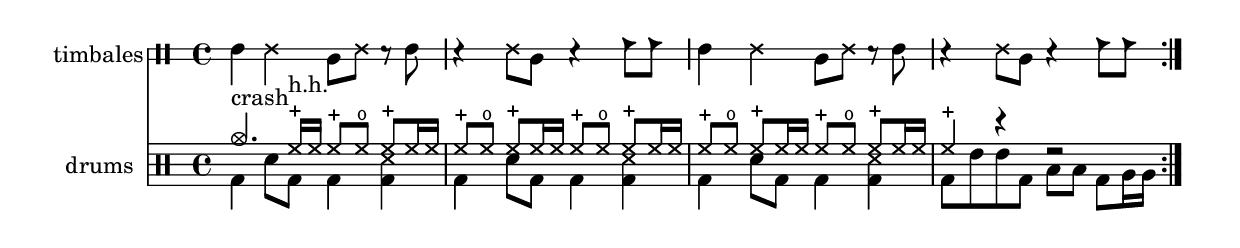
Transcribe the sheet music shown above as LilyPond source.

%% Do not edit this file; it is auto-generated from LSR http://lsr.dsi.unimi.it
%% This file is in the public domain.
\version "2.11.38"

\header {
  lsrtags = "rhythms, percussion"
 texidoc = "
LilyPond makes drums input quite easy, with powerful pre-configured
tools such as the @code{\\drummode} function and the @code{DrumStaff}
context: drums are placed at their own staff positions (with a special
clef symbol) and have noteheads according to the drum. You can easily
attach an extra symbol to the drum, and restrict the number of lines. 
" }
% begin verbatim
drh = \drummode { cymc4.^"crash" hhc16^"h.h." hh \repeat unfold 5 { hhc8 hho hhc8 hh16 hh } hhc4 r4 r2 }
drl = \drummode { \repeat unfold 3 { bd4 sn8 bd bd4 << bd ss >> } bd8 tommh tommh bd toml toml bd tomfh16 tomfh }
timb = \drummode { \repeat unfold 2 { timh4 ssh timl8 ssh r timh r4 ssh8 timl r4 cb8 cb } }

\score {
  \repeat volta 2 {
    <<
      \new DrumStaff \with {
	drumStyleTable = #timbales-style
	\override StaffSymbol #'line-count = #2
	\override BarLine #'bar-size = #2
      } <<
	\set Staff.instrumentName = "timbales"
	\timb
      >>
      \new DrumStaff <<
	\set Staff.instrumentName = "drums"
	\new DrumVoice { \stemUp \drh }
	\new DrumVoice { \stemDown \drl }
      >>
    >>
  }
  \layout {}
  \midi {
    \context {
      \Score
      tempoWholesPerMinute = #(ly:make-moment 120 4)
    }
  }
}
